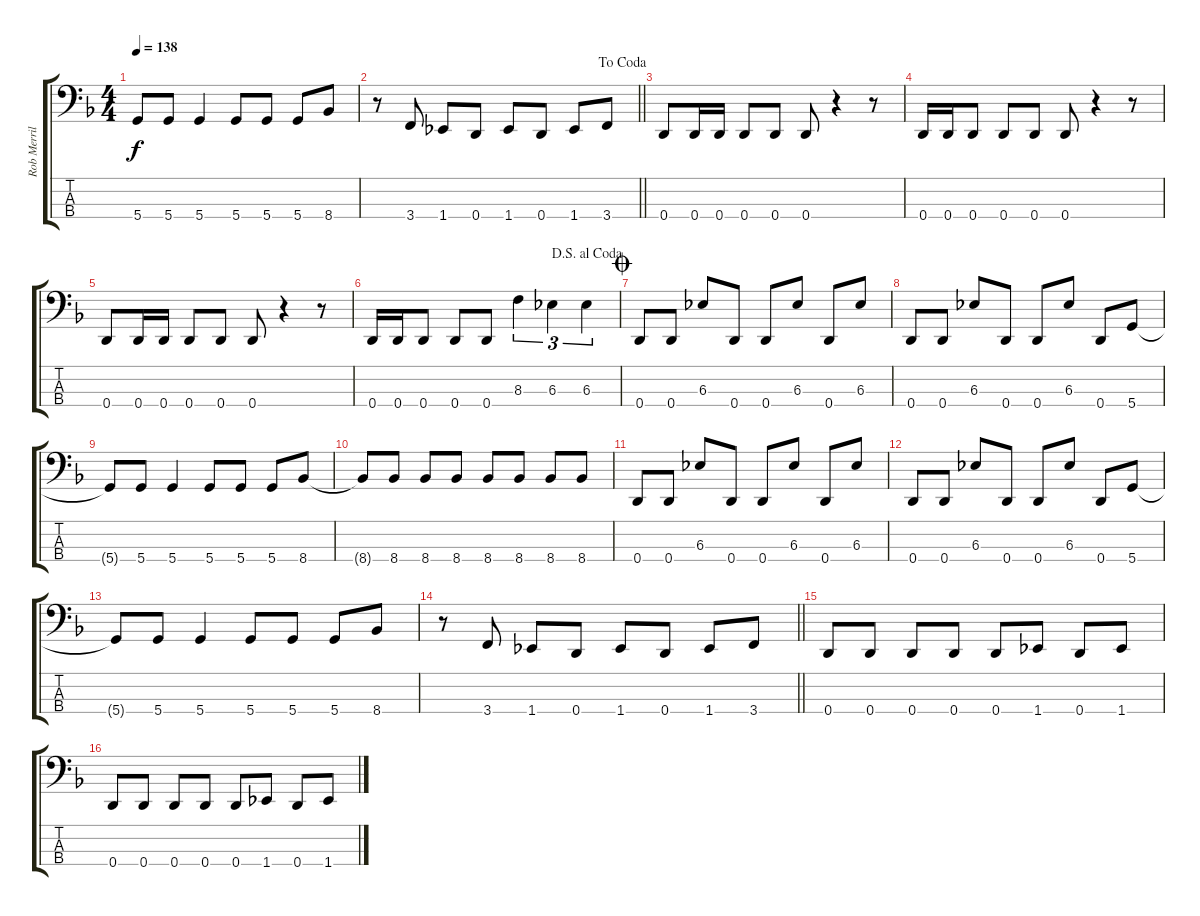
\track ("Rob Merrill" "Rob Merril") {instrument electricbassfinger}
\staff {score tabs}
\tuning (G2 D2 A1 D1) {hide}
\ts (4 4)
\tempo 138
\clef f4
\ks f
5.4{t}.8{dy f} 5.4.8 5.4.4 5.4.8 5.4.8 5.4.8 8.4.8 |
\jump dacoda
\barLineRight lightlight
r.8 3.4.8 1.4.8 0.4.8 1.4.8 0.4.8 1.4.8 3.4.8 |
0.4.8 0.4.16 0.4.16 0.4.8 0.4.8 0.4.8 r.4 r.8 |
0.4.16 0.4.16 0.4.8 0.4.8 0.4.8 0.4.8 r.4 r.8 |
0.4.8 0.4.16 0.4.16 0.4.8 0.4.8 0.4.8 r.4 r.8 |
\jump dalsegnoalcoda
0.4.16 0.4.16 0.4.8 0.4.8 0.4.8 8.3.4{tu (3 2)} 6.3.4{tu (3 2)} 6.3.4{tu (3 2)} |
\jump coda
0.4.8 0.4.8 6.3.8 0.4.8 0.4.8 6.3.8 0.4.8 6.3.8 |
0.4.8 0.4.8 6.3.8 0.4.8 0.4.8 6.3.8 0.4.8 5.4.8 |
5.4{t}.8 5.4.8 5.4.4 5.4.8 5.4.8 5.4.8 8.4.8 |
8.4{t}.8 8.4.8 8.4.8 8.4.8 8.4.8 8.4.8 8.4.8 8.4.8 |
0.4.8 0.4.8 6.3.8 0.4.8 0.4.8 6.3.8 0.4.8 6.3.8 |
0.4.8 0.4.8 6.3.8 0.4.8 0.4.8 6.3.8 0.4.8 5.4.8 |
5.4{t}.8 5.4.8 5.4.4 5.4.8 5.4.8 5.4.8 8.4.8 |
\barLineRight lightlight
r.8 3.4.8 1.4.8 0.4.8 1.4.8 0.4.8 1.4.8 3.4.8 |
0.4.8 0.4.8 0.4.8 0.4.8 0.4.8 1.4.8 0.4.8 1.4.8 |
0.4.8 0.4.8 0.4.8 0.4.8 0.4.8 1.4.8 0.4.8 1.4.8
